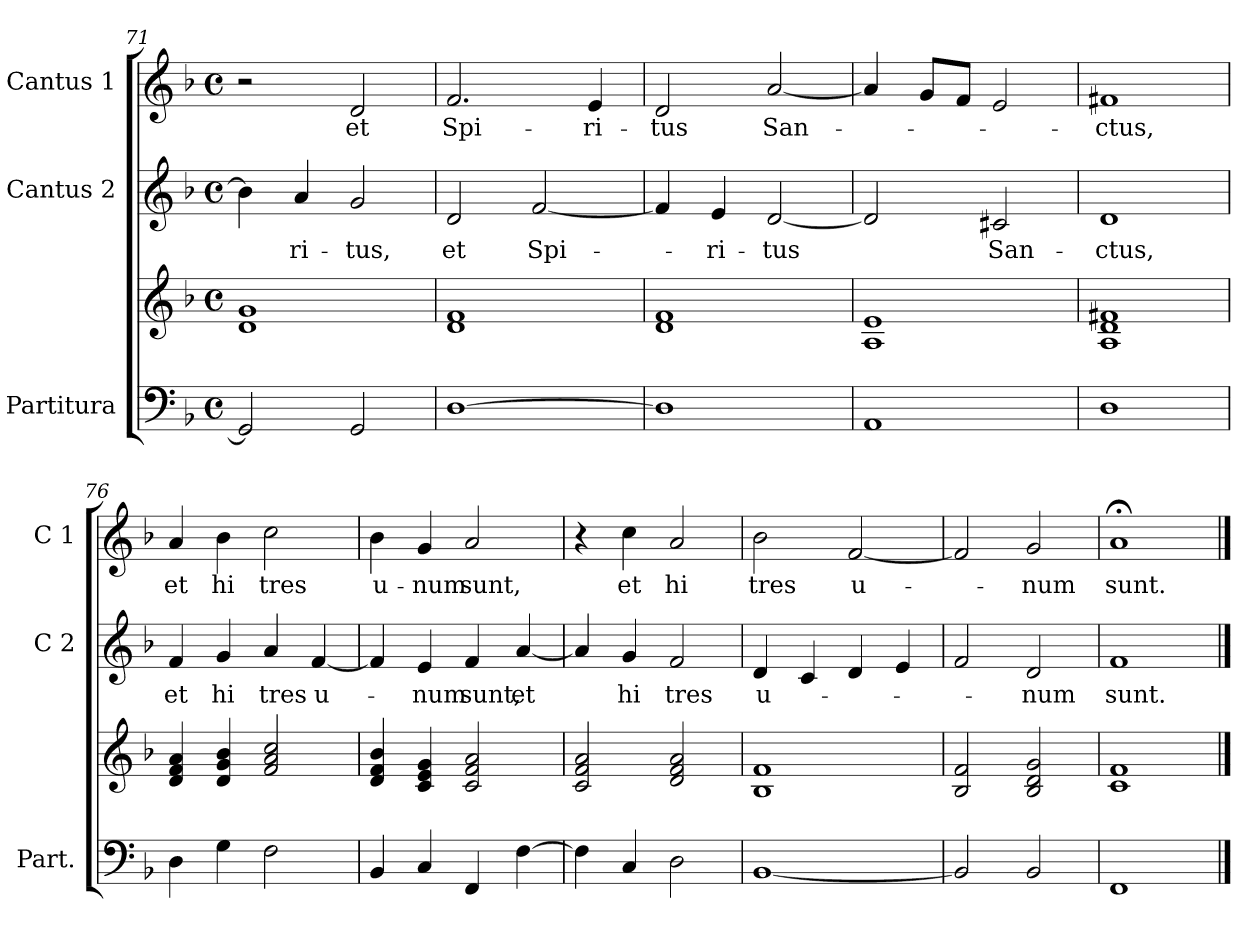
**kern	**kern	**kern	**text	**kern	**text
*part3	*part3	*part2	*part2	*part1	*part1
*staff4	*staff3	*staff2	*staff2	*staff1	*staff1
*I"Partitura	*	*I"Cantus 2	*	*I"Cantus 1	*
*I'Part.	*	*I'C 2	*	*I'C 1	*
*clefF4	*clefG2	*clefG2	*	*clefG2	*
*k[b-]	*k[b-]	*k[b-]	*	*k[b-]	*
*F:	*F:	*F:	*	*F:	*
*M4/4	*M4/4	*M4/4	*	*M4/4	*
*met(c)	*met(c)	*met(c)	*	*met(c)	*
=71	=71	=71	=71	=71	=71
2GG/]	1d! 1g!	4b-\]	.	2r	.
!	!	!	!LO:LY:b	!	!
.	.	4a/	-ri-	.	.
!	!	!	!LO:LY:b	!	!
!	!	!	!	!	!LO:LY:b
2GG/	.	2g/	-tus,	2d/	et
=72	=72	=72	=72	=72	=72
!	!	!	!LO:LY:b	!	!
!	!	!	!	!	!LO:LY:b
[1D	1d! 1f!	2d/	et	2.f/	Spi-
!	!	!	!LO:LY:b	!	!
.	.	[2f/	Spi-	.	.
!	!	!	!	!	!LO:LY:b
.	.	.	.	4e/	-ri-
=73	=73	=73	=73	=73	=73
!	!	!	!	!	!LO:LY:b
1D]	1d! 1f!	4f/]	.	2d/	-tus
!	!	!	!LO:LY:b	!	!
.	.	4e/	-ri-	.	.
!	!	!	!LO:LY:b	!	!
!	!	!	!	!	!LO:LY:b
.	.	[2d/	-tus	[2a/	San-
=74	=74	=74	=74	=74	=74
1AA	1A! 1e!	2d/]	.	4a/]	.
.	.	.	.	8g/L	.
.	.	.	.	8f/J	.
!	!	!	!LO:LY:b	!	!
.	.	2c#X/	San-	2e/	.
=75	=75	=75	=75	=75	=75
!	!	!	!LO:LY:b	!	!
!	!	!	!	!	!LO:LY:b
1D	1A! 1d! 1f#X!	1d	-ctus,	1f#X	-ctus,
!!LO:LB:g=z
=76	=76	=76	=76	=76	=76
!	!	!	!LO:LY:b	!	!
!	!	!	!	!	!LO:LY:b
4D\	4d!/ 4f!/ 4a!/	4f/	et	4a/	et
!	!	!	!LO:LY:b	!	!
!	!	!	!	!	!LO:LY:b
4G\	4d!/ 4g!/ 4b-!/	4g/	hi	4b-\	hi
!	!	!	!LO:LY:b	!	!
!	!	!	!	!	!LO:LY:b
2F\	2f!/ 2a!/ 2cc!/	4a/	tres	2cc\	tres
!	!	!	!LO:LY:b	!	!
.	.	[4f/	u-	.	.
=77	=77	=77	=77	=77	=77
!	!	!	!	!	!LO:LY:b
4BB-/	4d!/ 4f!/ 4b-!/	4f/]	.	4b-\	u-
!	!	!	!LO:LY:b	!	!
!	!	!	!	!	!LO:LY:b
4C/	4c!/ 4e!/ 4g!/	4e/	-num	4g/	-num
!	!	!	!LO:LY:b	!	!
!	!	!	!	!	!LO:LY:b
4FF/	2c!/ 2f!/ 2a!/	4f/	sunt,	2a/	sunt,
!	!	!	!LO:LY:b	!	!
[4F\	.	[4a/	et	.	.
=78	=78	=78	=78	=78	=78
4F\]	2c!/ 2f!/ 2a!/	4a/]	.	4r	.
!	!	!	!LO:LY:b	!	!
!	!	!	!	!	!LO:LY:b
4C/	.	4g/	hi	4cc\	et
!	!	!	!LO:LY:b	!	!
!	!	!	!	!	!LO:LY:b
2D\	2d!/ 2f!/ 2a!/	2f/	tres	2a/	hi
=79	=79	=79	=79	=79	=79
!	!	!	!LO:LY:b	!	!
!	!	!	!	!	!LO:LY:b
[1BB-	1B-! 1f!	4d/	u-	2b-\	tres
.	.	4c/	.	.	.
!	!	!	!	!	!LO:LY:b
.	.	4d/	.	[2f/	u-
.	.	4e/	.	.	.
=80	=80	=80	=80	=80	=80
2BB-/]	2B-!/ 2f!/	2f/	.	2f/]	.
!	!	!	!LO:LY:b	!	!
!	!	!	!	!	!LO:LY:b
2BB-/	2B-!/ 2d!/ 2g!/	2d/	-num	2g/	-num
=81	=81	=81	=81	=81	=81
!	!	!	!LO:LY:b	!	!
!	!	!	!	!	!LO:LY:b
1FF	1c! 1f!	1f	sunt.	1a;<	sunt.
==	==	==	==	==	==
*-	*-	*-	*-	*-	*-
